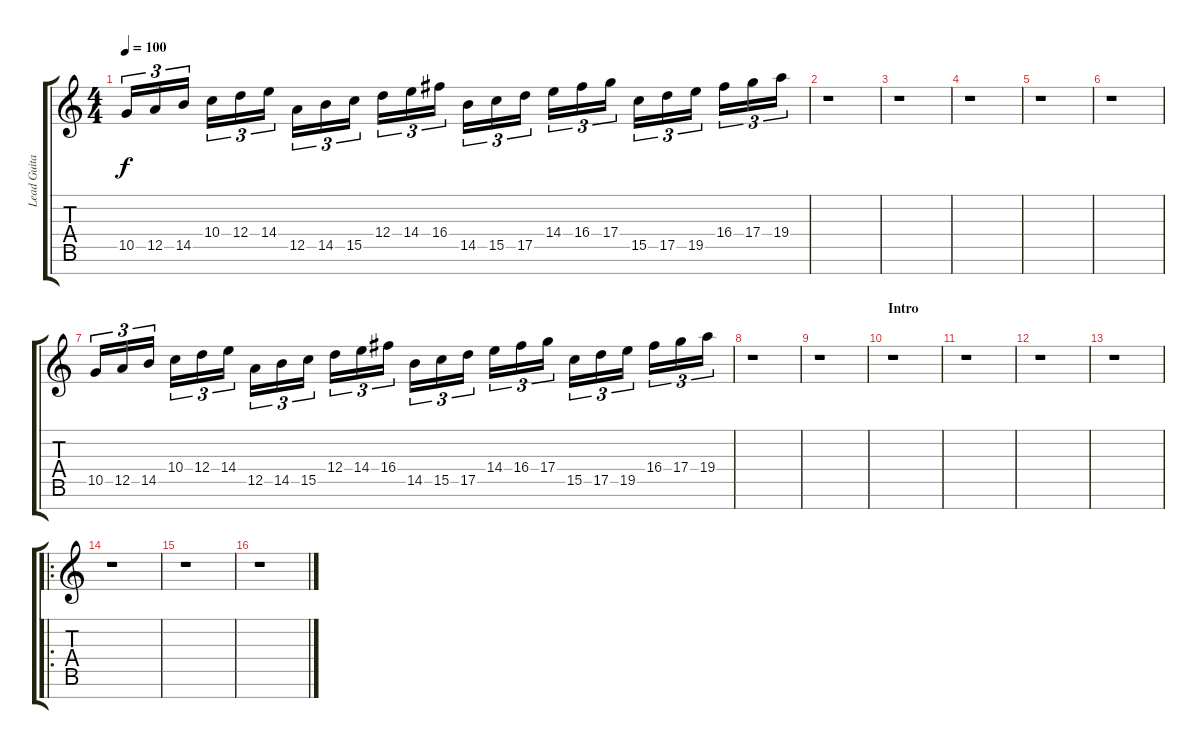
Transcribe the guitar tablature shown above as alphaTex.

\track ("Lead Guitar" "Lead Guita") {instrument overdrivenguitar}
\staff {score tabs}
\tuning (E4 B3 G3 D3 A2 E2 B1) {hide}
\ts (4 4)
\tempo 100
\clef g2
\ks c
10.5.16{tu (3 2) dy f} 12.5.16{tu (3 2)} 14.5.16{tu (3 2)} 10.4.16{tu (3 2)} 12.4.16{tu (3 2)} 14.4.16{tu (3 2)} 12.5.16{tu (3 2)} 14.5.16{tu (3 2)} 15.5.16{tu (3 2)} 12.4.16{tu (3 2)} 14.4.16{tu (3 2)} 16.4.16{tu (3 2)} 14.5.16{tu (3 2)} 15.5.16{tu (3 2)} 17.5.16{tu (3 2)} 14.4.16{tu (3 2)} 16.4.16{tu (3 2)} 17.4.16{tu (3 2)} 15.5.16{tu (3 2)} 17.5.16{tu (3 2)} 19.5.16{tu (3 2)} 16.4.16{tu (3 2)} 17.4.16{tu (3 2)} 19.4.16{tu (3 2)} |
r.1 |
r.1 |
r.1 |
r.1 |
r.1 |
10.5.16{tu (3 2)} 12.5.16{tu (3 2)} 14.5.16{tu (3 2)} 10.4.16{tu (3 2)} 12.4.16{tu (3 2)} 14.4.16{tu (3 2)} 12.5.16{tu (3 2)} 14.5.16{tu (3 2)} 15.5.16{tu (3 2)} 12.4.16{tu (3 2)} 14.4.16{tu (3 2)} 16.4.16{tu (3 2)} 14.5.16{tu (3 2)} 15.5.16{tu (3 2)} 17.5.16{tu (3 2)} 14.4.16{tu (3 2)} 16.4.16{tu (3 2)} 17.4.16{tu (3 2)} 15.5.16{tu (3 2)} 17.5.16{tu (3 2)} 19.5.16{tu (3 2)} 16.4.16{tu (3 2)} 17.4.16{tu (3 2)} 19.4.16{tu (3 2)} |
r.1 |
r.1 |
\section ("" "Intro")
r.1 |
r.1 |
r.1 |
r.1 |
\ro
r.1 |
r.1 |
r.1
